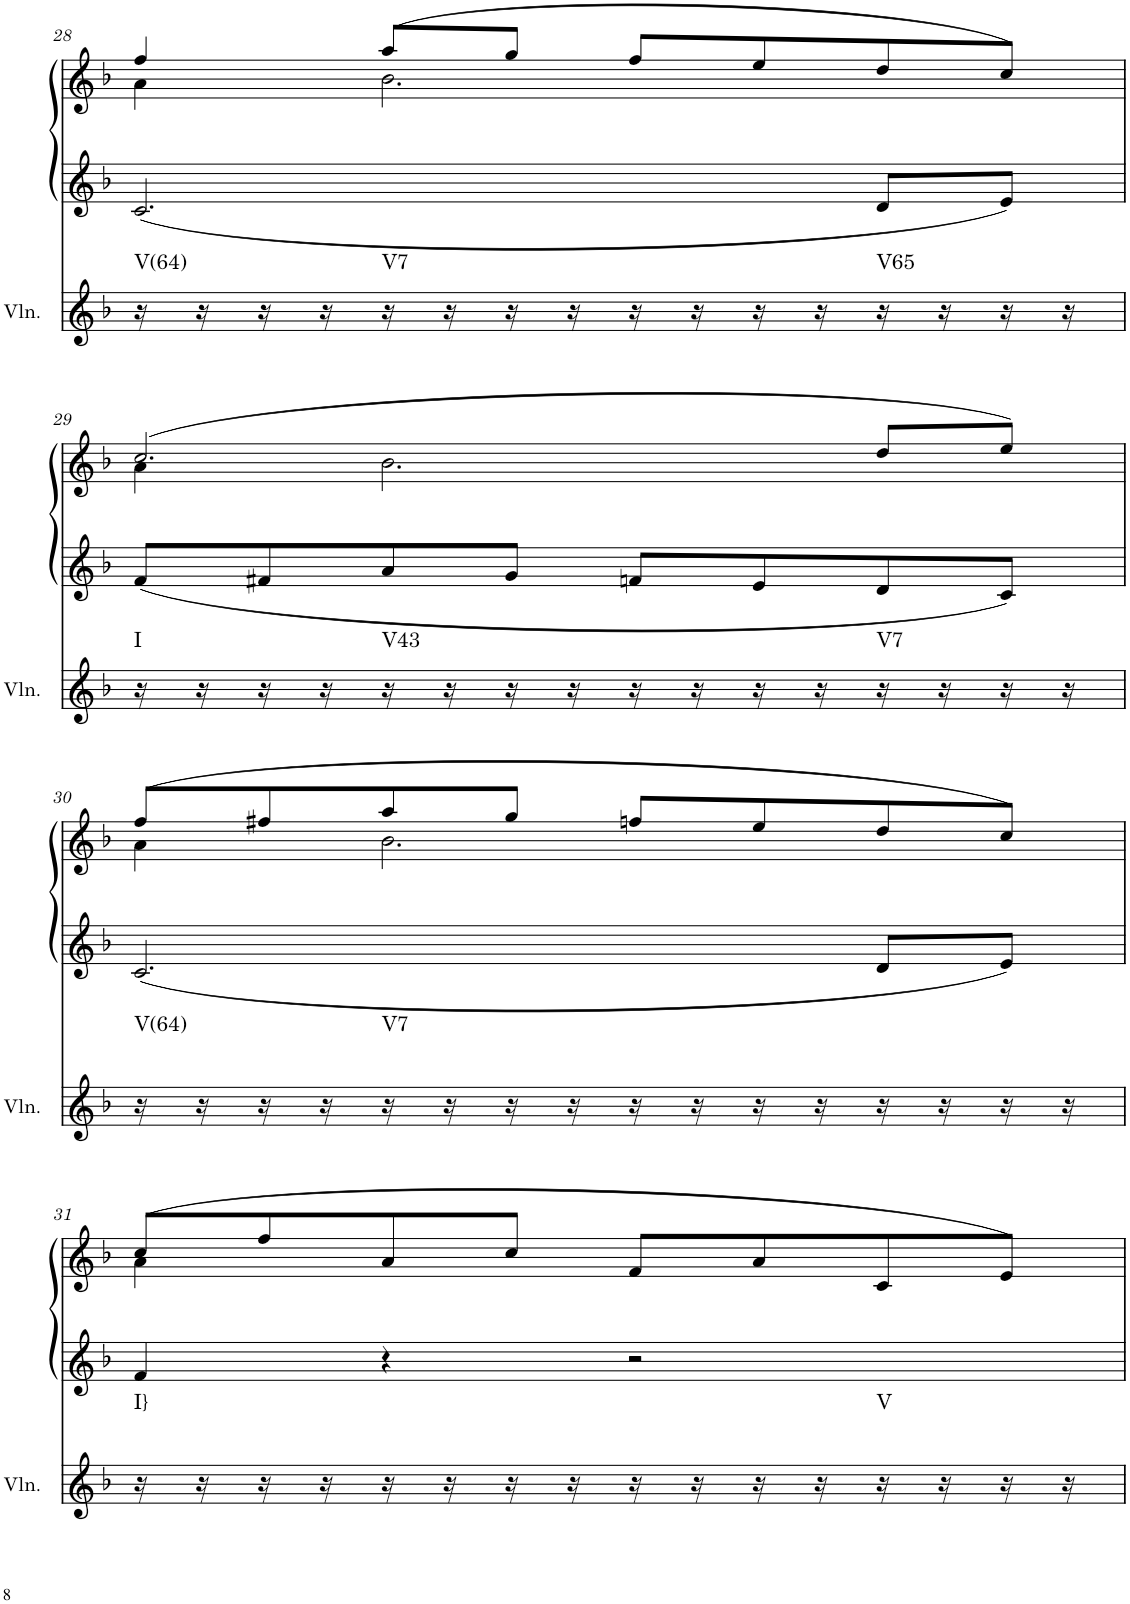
**kern	**harte	**kern	**kern
*part2	*part2	*part1	*part1
*staff3	*	*staff2	*staff1
*I"Violin	*	*I"unbenannt2	*
*I'Vln.	*	*	*
!!LO:PB:g=z
*clefG2	*	*clefF4	*clefG2
*k[b-]	*	*k[b-]	*k[b-]
*M2/2	*	*M2/2	*M2/2
=28	=28	=28	=28
*	*	*	*^
!	!LO:H:kt=V(64)	!	!	!
16r	N	2.c/	4ff/	4a\
16r	.	.	.	.
16r	.	.	.	.
16r	.	.	.	.
!	!LO:H:kt=V7	!	!	!
16r	N	.	(8aa/L	2.b-\
16r	.	.	.	.
16r	.	.	8gg/J	.
16r	.	.	.	.
16r	.	.	8ff/L	.
16r	.	.	.	.
16r	.	.	8ee/	.
16r	.	.	.	.
!	!LO:H:kt=V65	!	!	!
16r	N	8d/L	8dd/	.
16r	.	.	.	.
16r	.	8e/J	8cc/J)	.
16r	.	.	.	.
!!LO:LB:g=z	!!
=29	=29	=29	=29	=29
!	!LO:H:kt=I	!	!	!
16r	N	8f/L	(2.cc/	4a\
16r	.	.	.	.
16r	.	8f#X/	.	.
16r	.	.	.	.
!	!LO:H:kt=V43	!	!	!
16r	N	8a/	.	2.b-\
16r	.	.	.	.
16r	.	8g/J	.	.
16r	.	.	.	.
16r	.	8fn/L	.	.
16r	.	.	.	.
16r	.	8e/	.	.
16r	.	.	.	.
!	!LO:H:kt=V7	!	!	!
16r	N	8d/	8dd/L	.
16r	.	.	.	.
16r	.	8c/J	8ee/J)	.
16r	.	.	.	.
!!LO:LB:g=z	!!
=30	=30	=30	=30	=30
!	!LO:H:kt=V(64)	!	!	!
16r	N	2.c/	(8ff/L	4a\
16r	.	.	.	.
16r	.	.	8ff#X/	.
16r	.	.	.	.
!	!LO:H:kt=V7	!	!	!
16r	N	.	8aa/	2.b-\
16r	.	.	.	.
16r	.	.	8gg/J	.
16r	.	.	.	.
16r	.	.	8ffn/L	.
16r	.	.	.	.
16r	.	.	8ee/	.
16r	.	.	.	.
16r	.	8d/L	8dd/	.
16r	.	.	.	.
16r	.	8e/J	8cc/J)	.
16r	.	.	.	.
!!LO:LB:g=z	!!
=31	=31	=31	=31	=31
!	!LO:H:kt=I}	!	!	!
16r	N	4f/	(8cc/L	4a\
16r	.	.	.	.
16r	.	.	8ff/	.
16r	.	.	.	.
16r	.	4r	8a/	2.ryy
16r	.	.	.	.
16r	.	.	8cc/J	.
16r	.	.	.	.
16r	.	2r	8f/L	.
16r	.	.	.	.
16r	.	.	8a/	.
16r	.	.	.	.
!	!LO:H:kt=V	!	!	!
16r	N	.	8c/	.
16r	.	.	.	.
16r	.	.	8e/J)	.
16r	.	.	.	.
*	*	*	*v	*v
=	=	=	=
*-	*-	*-	*-
